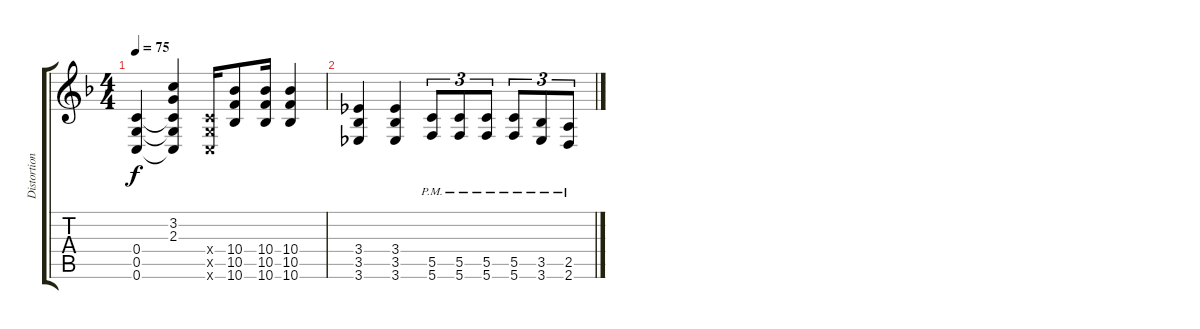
\track ("Distortion Guitar" "Distortion") {instrument distortionguitar}
\staff {score tabs}
\tuning (D4 A3 F3 C3 G2 C2) {hide}
\ts (4 4)
\tempo 75
\clef g2
\ks f
(0.4 0.5 0.6).4{dy f} (3.2 2.3 0.4{t} 0.5{t} 0.6{t}).4 (0.4{x} 0.5{x} 0.6{x}).16 (10.4 10.5 10.6).8 (10.4 10.5 10.6).16 (10.4 10.5 10.6).4 |
(3.4 3.5 3.6).4 (3.4 3.5 3.6).4 (5.5{pm} 5.6{pm}).8{tu (3 2)} (5.5{pm} 5.6{pm}).8{tu (3 2)} (5.5{pm} 5.6{pm}).8{tu (3 2)} (5.5{pm} 5.6{pm}).8{tu (3 2)} (3.5{pm} 3.6{pm}).8{tu (3 2)} (2.5{pm} 2.6{pm}).8{tu (3 2)}
